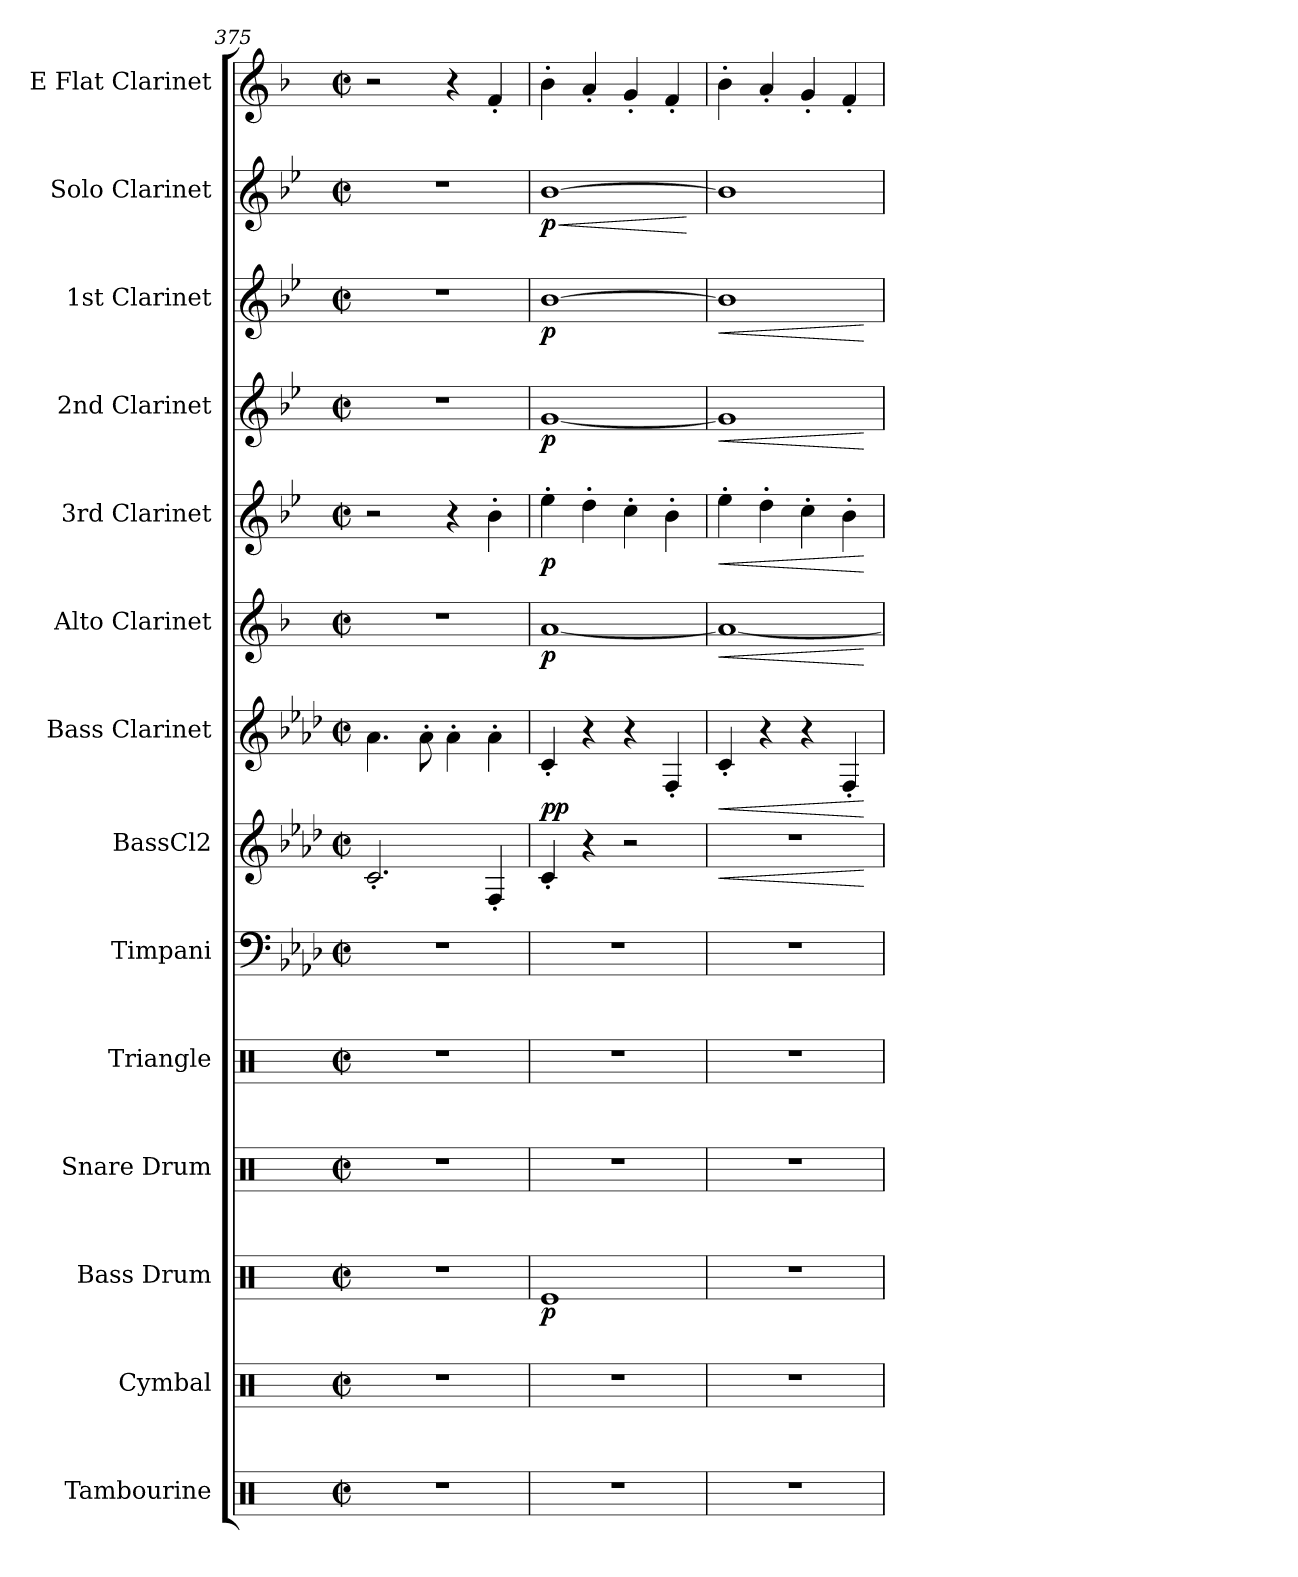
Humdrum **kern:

**kern	**kern	**kern	**dynam	**kern	**kern	**kern	**kern	**dynam	**kern	**dynam	**kern	**dynam	**kern	**dynam	**kern	**dynam	**kern	**dynam	**kern	**dynam	**kern
*part14	*part13	*part12	*part12	*part11	*part10	*part9	*part8	*part8	*part7	*part7	*part6	*part6	*part5	*part5	*part4	*part4	*part3	*part3	*part2	*part2	*part1
*staff14	*staff13	*staff12	*staff12	*staff11	*staff10	*staff9	*staff8	*staff8	*staff7	*staff7	*staff6	*staff6	*staff5	*staff5	*staff4	*staff4	*staff3	*staff3	*staff2	*staff2	*staff1
*I"Tambourine	*I"Cymbal	*I"Bass Drum	*	*I"Snare Drum	*I"Triangle	*I"Timpani	*I"BassCl2	*	*I"Bass Clarinet	*	*I"Alto Clarinet	*	*I"3rd Clarinet	*	*I"2nd Clarinet	*	*I"1st Clarinet	*	*I"Solo Clarinet	*	*I"E Flat Clarinet
*I'Tamb.	*I'Cym.	*I'B. Dr.	*	*I'Sn. Dr.	*I'Trgl.	*I'Timp.	*I'B. Cl2	*	*I'B. Cl.	*	*I'A. Cl.	*	*I'3rdCl.	*	*I'2nd Cl.	*	*I'1stCl.	*	*I'SoloCl.	*	*
*clefX	*clefX	*clefX	*	*clefX	*clefX	*clefF4	*clefG2	*	*clefG2	*	*clefG2	*	*clefG2	*	*clefG2	*	*clefG2	*	*clefG2	*	*clefG2
*	*	*	*	*	*	*	*ITrd8c14	*	*ITrd8c14	*	*ITrd5c9	*	*ITrd1c2	*	*ITrd1c2	*	*ITrd1c2	*	*ITrd1c2	*	*ITrd-2c-3
*k[]	*k[]	*k[]	*	*k[]	*k[]	*k[b-e-a-d-]	*k[b-e-a-d-]	*	*k[b-e-a-d-]	*	*k[b-e-a-d-]	*	*k[b-e-a-d-]	*	*k[b-e-a-d-]	*	*k[b-e-a-d-]	*	*k[b-e-a-d-]	*	*k[b-e-a-d-]
*M4/4	*M4/4	*M4/4	*	*M4/4	*M4/4	*M4/4	*M4/4	*	*M4/4	*	*M4/4	*	*M4/4	*	*M4/4	*	*M4/4	*	*M4/4	*	*M4/4
*met(c|)	*met(c|)	*met(c|)	*	*met(c|)	*met(c|)	*met(c|)	*met(c|)	*	*met(c|)	*	*met(c|)	*	*met(c|)	*	*met(c|)	*	*met(c|)	*	*met(c|)	*	*met(c|)
=375	=375	=375	=375	=375	=375	=375	=375	=375	=375	=375	=375	=375	=375	=375	=375	=375	=375	=375	=375	=375	=375
1r	1r	1r	.	1r	1r	1r	2.C'/	.	4.A-\	.	1r	.	2r	.	1r	.	1r	.	1r	.	2r
.	.	.	.	.	.	.	.	.	8A-'\	.	.	.	.	.	.	.	.	.	.	.	.
.	.	.	.	.	.	.	.	.	4A-'\	.	.	.	4r	.	.	.	.	.	.	.	4r
.	.	.	.	.	.	.	4FF'/	.	4A-'\	.	.	.	4a-'\	.	.	.	.	.	.	.	4a-'/
=376	=376	=376	=376	=376	=376	=376	=376	=376	=376	=376	=376	=376	=376	=376	=376	=376	=376	=376	=376	=376	=376
!	!	!	!LO:DY:b	!	!	!	!	!	!	!LO:DY:b	!	!	!	!	!	!	!	!	!	!LO:HP:b	!
!	!	!	!	!	!	!	!	!	!	!LO:DY:n=1:b	!	!LO:DY:b	!	!LO:DY:b	!	!LO:DY:b	!	!LO:DY:b	!	!LO:DY:n=1:b	!
1r	1r	1Re	p	1r	1r	1r	4C'/	.	4C'/	p p	[1c	p	4dd-'\	p	[1f	p	[1a-	p	[1a-	< p	4dd-'\
.	.	.	.	.	.	.	4r	.	4r	.	.	.	4cc'\	.	.	.	.	.	.	.	4cc'/
.	.	.	.	.	.	.	2r	.	4r	.	.	.	4b-'\	.	.	.	.	.	.	.	4b-'/
.	.	.	.	.	.	.	.	.	4FF'/	.	.	.	4a-'\	.	.	.	.	.	.	.	4a-'/
.	.	.	.	.	.	.	.	.	.	.	.	.	.	.	.	.	.	.	.	[	.
=377	=377	=377	=377	=377	=377	=377	=377	=377	=377	=377	=377	=377	=377	=377	=377	=377	=377	=377	=377	=377	=377
!	!	!	!	!	!	!	!	!LO:HP:b	!	!LO:HP:b	!	!LO:HP:b	!	!LO:HP:b	!	!LO:HP:b	!	!LO:HP:b	!	!	!
1r	1r	1r	.	1r	1r	1r	1r	<	4C'/	<	1c_	<	4dd-'\	<	1f]	<	1a-]	<	1a-]	.	4dd-'\
.	.	.	.	.	.	.	.	.	4r	.	.	.	4cc'\	.	.	.	.	.	.	.	4cc'/
.	.	.	.	.	.	.	.	.	4r	.	.	.	4b-'\	.	.	.	.	.	.	.	4b-'/
.	.	.	.	.	.	.	.	.	4FF'/	.	.	.	4a-'\	.	.	.	.	.	.	.	4a-'/
.	.	.	.	.	.	.	.	[	.	[	.	[	.	[	.	[	.	[	.	.	.
=	=	=	=	=	=	=	=	=	=	=	=	=	=	=	=	=	=	=	=	=	=
*-	*-	*-	*-	*-	*-	*-	*-	*-	*-	*-	*-	*-	*-	*-	*-	*-	*-	*-	*-	*-	*-
